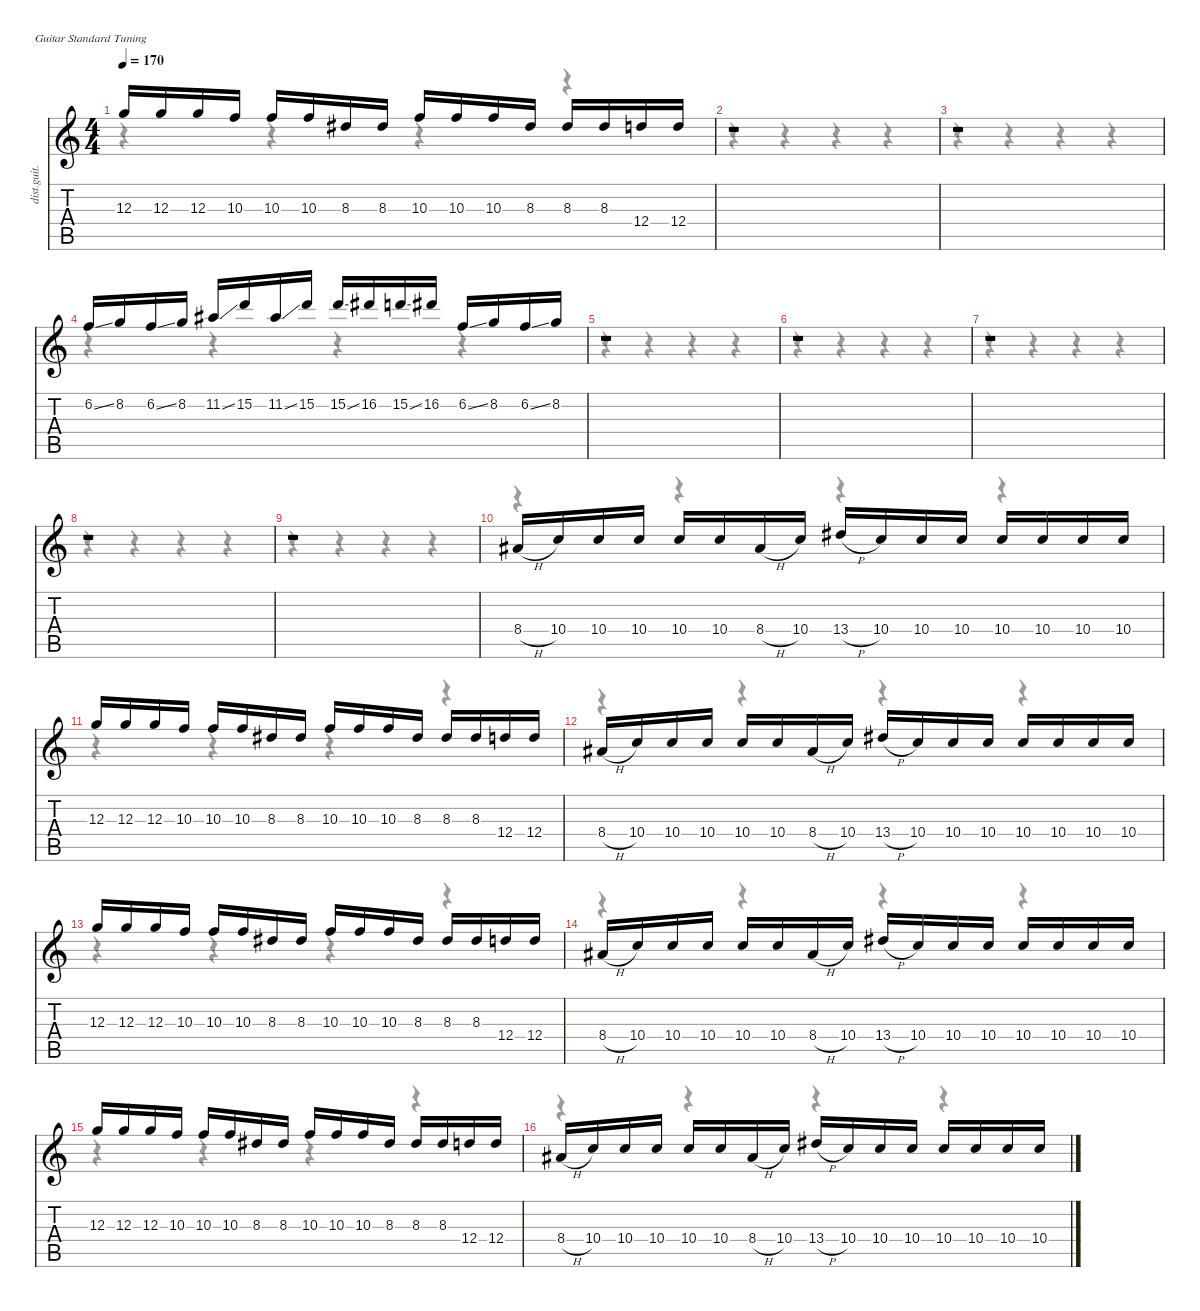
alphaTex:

\defaultSystemsLayout 4
\hideDynamics
\bracketExtendMode nobrackets
\otherSystemsTrackNameOrientation horizontal
\track ("Sam Totman (Lead Guitar)" "dist.guit.") {instrument distortionguitar}
\staff {score tabs}
\tuning (E4 B3 G3 D3 A2 E2)
\voice
\ts (4 4)
\tempo 170
\clef g2
\ks c
12.3.16{dy f beam Up} 12.3.16{beam Up} 12.3.16{beam Up} 10.3.16{beam Up} 10.3.16{beam Up} 10.3.16{beam Up} 8.3{acc #}.16{beam Up} 8.3{acc #}.16{beam Up} 10.3.16{beam Up} 10.3.16{beam Up} 10.3.16{beam Up} 8.3{acc #}.16{beam Up} 8.3{acc #}.16{beam Up} 8.3{acc #}.16{beam Up} 12.4.16{beam Up} 12.4.16{beam Up} |
r.1{beam Up} |
r.1{beam Up} |
6.2{ss}.16{beam Up} 8.2.16{beam Up} 6.2{ss}.16{beam Up} 8.2.16{beam Up} 11.2{ss acc #}.16{beam Up} 15.2.16{beam Up} 11.2{ss acc #}.16{beam Up} 15.2.16{beam Up} 15.2{ss}.16{beam Up} 16.2{acc #}.16{beam Up} 15.2{ss}.16{beam Up} 16.2{acc #}.16{beam Up} 6.2{ss}.16{beam Up} 8.2.16{beam Up} 6.2{ss}.16{beam Up} 8.2.16{beam Up} |
r.1{beam Up} |
r.1{beam Up} |
r.1{beam Up} |
r.1{beam Up} |
r.1{beam Up} |
8.4{h acc #}.16{beam Up} 10.4.16{beam Up} 10.4.16{beam Up} 10.4.16{beam Up} 10.4.16{beam Up} 10.4.16{beam Up} 8.4{h acc #}.16{beam Up} 10.4.16{beam Up} 13.4{h acc #}.16{beam Up} 10.4.16{beam Up} 10.4.16{beam Up} 10.4.16{beam Up} 10.4.16{beam Up} 10.4.16{beam Up} 10.4.16{beam Up} 10.4.16{beam Up} |
12.3.16{beam Up} 12.3.16{beam Up} 12.3.16{beam Up} 10.3.16{beam Up} 10.3.16{beam Up} 10.3.16{beam Up} 8.3{acc #}.16{beam Up} 8.3{acc #}.16{beam Up} 10.3.16{beam Up} 10.3.16{beam Up} 10.3.16{beam Up} 8.3{acc #}.16{beam Up} 8.3{acc #}.16{beam Up} 8.3{acc #}.16{beam Up} 12.4.16{beam Up} 12.4.16{beam Up} |
8.4{h acc #}.16{beam Up} 10.4.16{beam Up} 10.4.16{beam Up} 10.4.16{beam Up} 10.4.16{beam Up} 10.4.16{beam Up} 8.4{h acc #}.16{beam Up} 10.4.16{beam Up} 13.4{h acc #}.16{beam Up} 10.4.16{beam Up} 10.4.16{beam Up} 10.4.16{beam Up} 10.4.16{beam Up} 10.4.16{beam Up} 10.4.16{beam Up} 10.4.16{beam Up} |
12.3.16{beam Up} 12.3.16{beam Up} 12.3.16{beam Up} 10.3.16{beam Up} 10.3.16{beam Up} 10.3.16{beam Up} 8.3{acc #}.16{beam Up} 8.3{acc #}.16{beam Up} 10.3.16{beam Up} 10.3.16{beam Up} 10.3.16{beam Up} 8.3{acc #}.16{beam Up} 8.3{acc #}.16{beam Up} 8.3{acc #}.16{beam Up} 12.4.16{beam Up} 12.4.16{beam Up} |
8.4{h acc #}.16{beam Up} 10.4.16{beam Up} 10.4.16{beam Up} 10.4.16{beam Up} 10.4.16{beam Up} 10.4.16{beam Up} 8.4{h acc #}.16{beam Up} 10.4.16{beam Up} 13.4{h acc #}.16{beam Up} 10.4.16{beam Up} 10.4.16{beam Up} 10.4.16{beam Up} 10.4.16{beam Up} 10.4.16{beam Up} 10.4.16{beam Up} 10.4.16{beam Up} |
12.3.16{beam Up} 12.3.16{beam Up} 12.3.16{beam Up} 10.3.16{beam Up} 10.3.16{beam Up} 10.3.16{beam Up} 8.3{acc #}.16{beam Up} 8.3{acc #}.16{beam Up} 10.3.16{beam Up} 10.3.16{beam Up} 10.3.16{beam Up} 8.3{acc #}.16{beam Up} 8.3{acc #}.16{beam Up} 8.3{acc #}.16{beam Up} 12.4.16{beam Up} 12.4.16{beam Up} |
8.4{h acc #}.16{beam Up} 10.4.16{beam Up} 10.4.16{beam Up} 10.4.16{beam Up} 10.4.16{beam Up} 10.4.16{beam Up} 8.4{h acc #}.16{beam Up} 10.4.16{beam Up} 13.4{h acc #}.16{beam Up} 10.4.16{beam Up} 10.4.16{beam Up} 10.4.16{beam Up} 10.4.16{beam Up} 10.4.16{beam Up} 10.4.16{beam Up} 10.4.16{beam Up}
\voice
\clef g2
\ottava regular
\simile none
\ks c
r.4{dy mf beam Down} r.4{beam Down} r.4{beam Down} r.4{beam Down} |
r.4{beam Down} r.4{beam Down} r.4{beam Down} r.4{beam Down} |
r.4{beam Down} r.4{beam Down} r.4{beam Down} r.4{beam Down} |
r.4{beam Down} r.4{beam Down} r.4{beam Down} r.4{beam Down} |
r.4{beam Down} r.4{beam Down} r.4{beam Down} r.4{beam Down} |
r.4{beam Down} r.4{beam Down} r.4{beam Down} r.4{beam Down} |
r.4{beam Down} r.4{beam Down} r.4{beam Down} r.4{beam Down} |
r.4{beam Down} r.4{beam Down} r.4{beam Down} r.4{beam Down} |
r.4{beam Down} r.4{beam Down} r.4{beam Down} r.4{beam Down} |
r.4{beam Down} r.4{beam Down} r.4{beam Down} r.4{beam Down} |
r.4{beam Down} r.4{beam Down} r.4{beam Down} r.4{beam Down} |
r.4{beam Down} r.4{beam Down} r.4{beam Down} r.4{beam Down} |
r.4{beam Down} r.4{beam Down} r.4{beam Down} r.4{beam Down} |
r.4{beam Down} r.4{beam Down} r.4{beam Down} r.4{beam Down} |
r.4{beam Down} r.4{beam Down} r.4{beam Down} r.4{beam Down} |
r.4{beam Down} r.4{beam Down} r.4{beam Down} r.4{beam Down}
